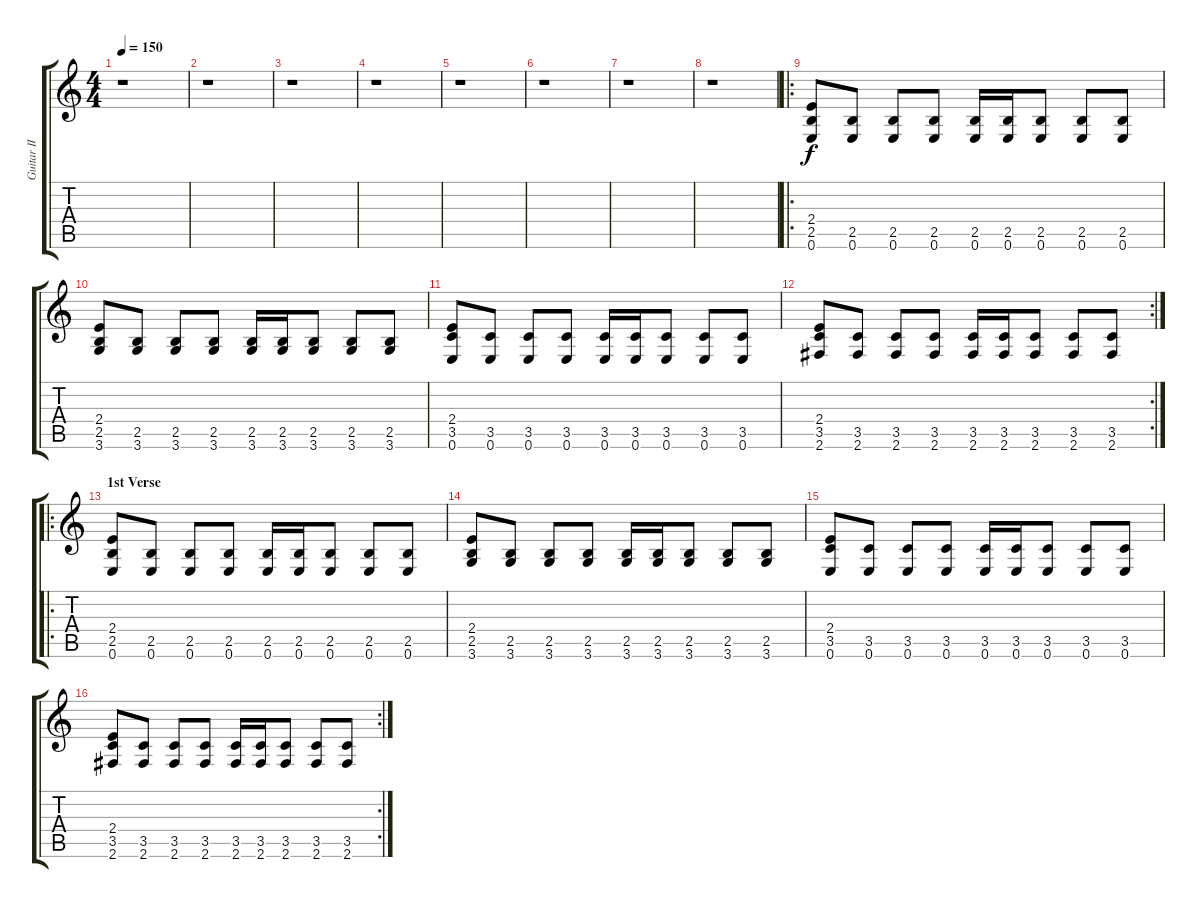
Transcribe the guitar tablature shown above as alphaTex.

\track ("Guitar II" "Guitar II") {instrument distortionguitar}
\staff {score tabs}
\tuning (E4 B3 G3 D3 A2 E2) {hide}
\ts (4 4)
\tempo 150
\clef g2
\ks c
r.1{dy f} |
r.1 |
r.1 |
r.1 |
r.1 |
r.1 |
r.1 |
r.1 |
\ro
(2.4 2.5 0.6).8 (2.5 0.6).8 (2.5 0.6).8 (2.5 0.6).8 (2.5 0.6).16 (2.5 0.6).16 (2.5 0.6).8 (2.5 0.6).8 (2.5 0.6).8 |
(2.4 2.5 3.6).8 (2.5 3.6).8 (2.5 3.6).8 (2.5 3.6).8 (2.5 3.6).16 (2.5 3.6).16 (2.5 3.6).8 (2.5 3.6).8 (2.5 3.6).8 |
(2.4 3.5 0.6).8 (3.5 0.6).8 (3.5 0.6).8 (3.5 0.6).8 (3.5 0.6).16 (3.5 0.6).16 (3.5 0.6).8 (3.5 0.6).8 (3.5 0.6).8 |
\rc 2
(2.4 3.5 2.6).8 (3.5 2.6).8 (3.5 2.6).8 (3.5 2.6).8 (3.5 2.6).16 (3.5 2.6).16 (3.5 2.6).8 (3.5 2.6).8 (3.5 2.6).8 |
\ro
\section ("" "1st Verse")
(2.4 2.5 0.6).8 (2.5 0.6).8 (2.5 0.6).8 (2.5 0.6).8 (2.5 0.6).16 (2.5 0.6).16 (2.5 0.6).8 (2.5 0.6).8 (2.5 0.6).8 |
(2.4 2.5 3.6).8 (2.5 3.6).8 (2.5 3.6).8 (2.5 3.6).8 (2.5 3.6).16 (2.5 3.6).16 (2.5 3.6).8 (2.5 3.6).8 (2.5 3.6).8 |
(2.4 3.5 0.6).8 (3.5 0.6).8 (3.5 0.6).8 (3.5 0.6).8 (3.5 0.6).16 (3.5 0.6).16 (3.5 0.6).8 (3.5 0.6).8 (3.5 0.6).8 |
\rc 2
(2.4 3.5 2.6).8 (3.5 2.6).8 (3.5 2.6).8 (3.5 2.6).8 (3.5 2.6).16 (3.5 2.6).16 (3.5 2.6).8 (3.5 2.6).8 (3.5 2.6).8
